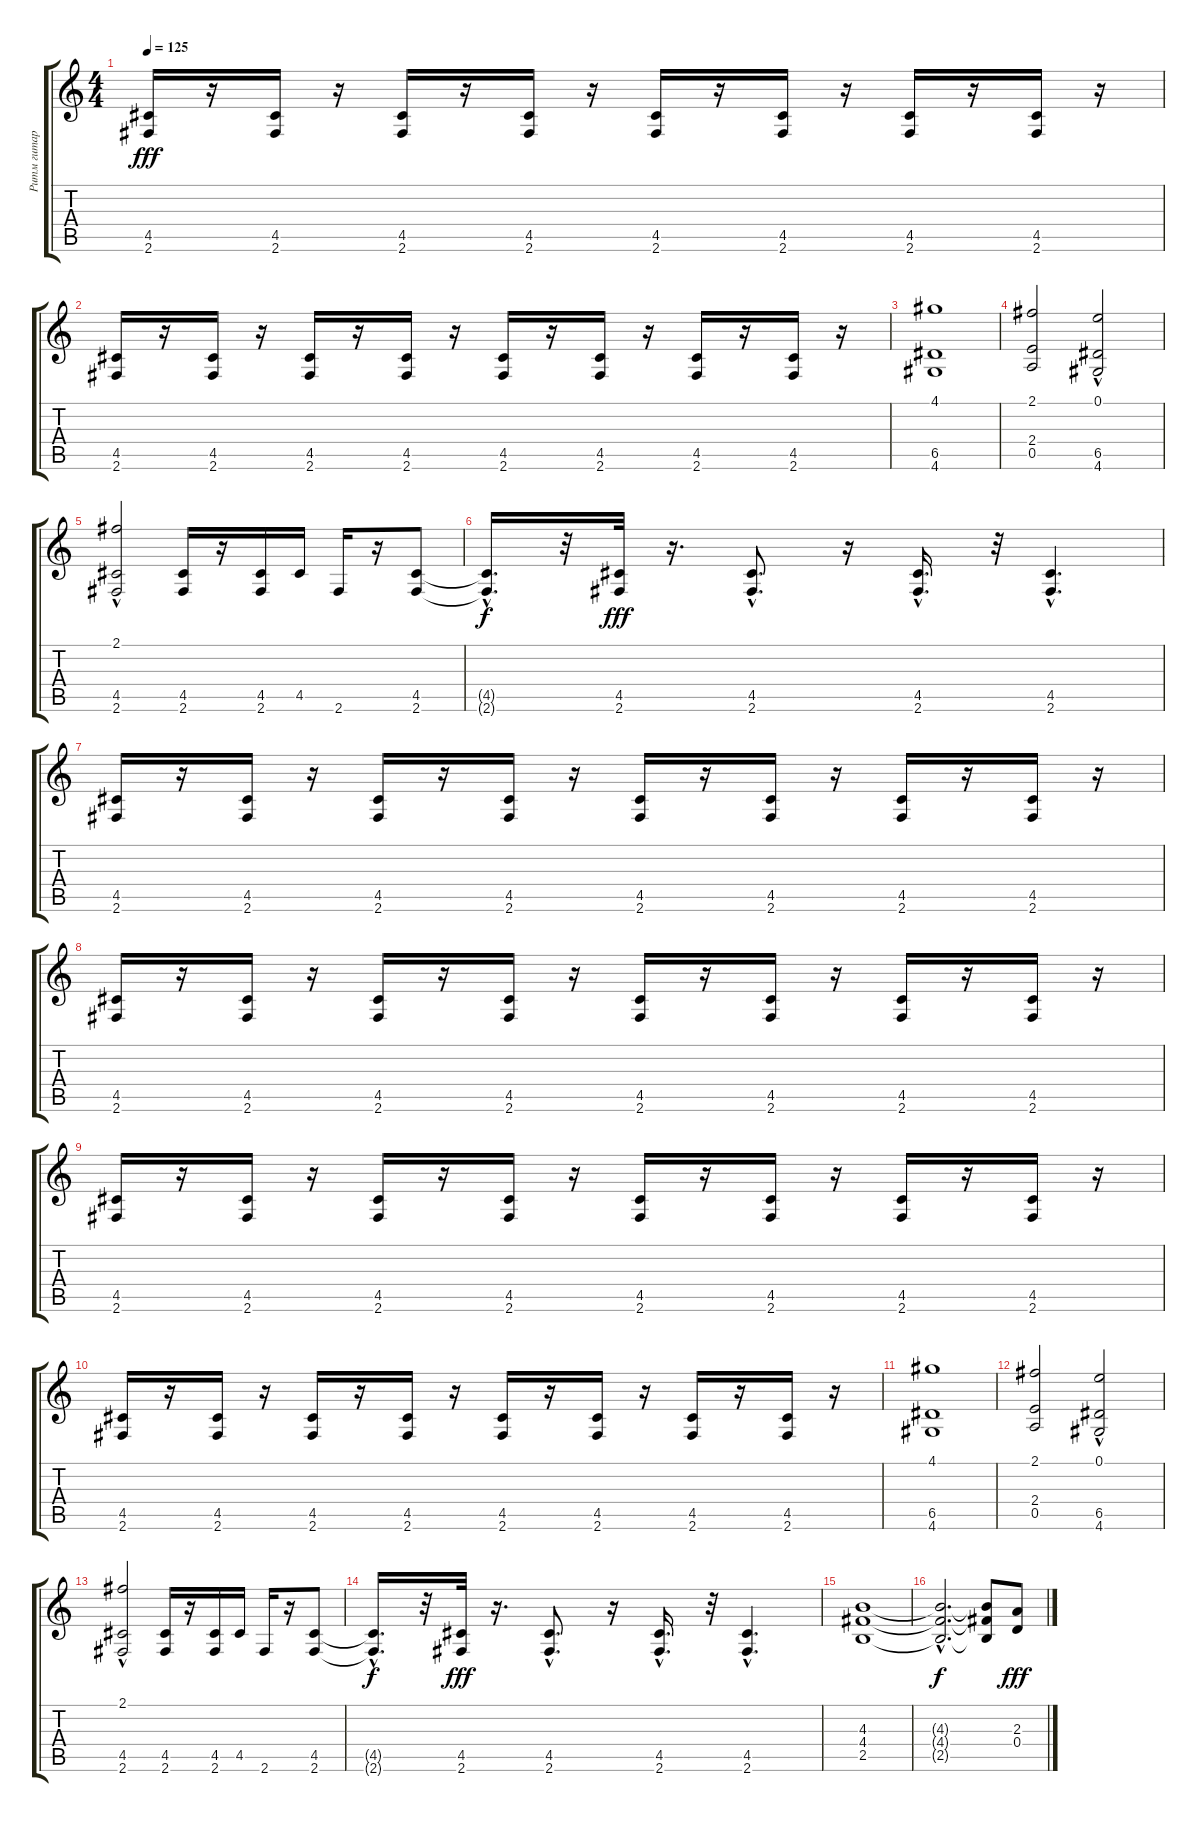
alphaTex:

\track ("Ритм гитара" "Ритм гитар") {instrument distortionguitar}
\staff {score tabs}
\tuning (E4 B3 G3 D3 A2 E2) {hide}
\ts (4 4)
\tempo 125
\clef g2
\ks c
(4.5 2.6).16{dy fff} r.16 (4.5 2.6).16 r.16 (4.5 2.6).16 r.16 (4.5 2.6).16 r.16 (4.5 2.6).16 r.16 (4.5 2.6).16 r.16 (4.5 2.6).16 r.16 (4.5 2.6).16 r.16 |
(4.5 2.6).16 r.16 (4.5 2.6).16 r.16 (4.5 2.6).16 r.16 (4.5 2.6).16 r.16 (4.5 2.6).16 r.16 (4.5 2.6).16 r.16 (4.5 2.6).16 r.16 (4.5 2.6).16 r.16 |
(4.1 6.5 4.6).1 |
(2.1 2.4 0.5).2 (0.1 6.5 4.6{hac}).2 |
(2.1 4.5{hac} 2.6{hac}).2 (4.5 2.6).16 r.16 (4.5 2.6).16 4.5.16 2.6.16 r.16 (4.5 2.6).8 |
(4.5{hac t} 2.6{hac t}).16{d dy f} r.32 (4.5 2.6).32{dy fff} r.16{d} (4.5{hac} 2.6{hac}).8{d} r.16 (4.5{hac} 2.6{hac}).16{d} r.32 (4.5{hac} 2.6).4{d} |
(4.5 2.6).16 r.16 (4.5 2.6).16 r.16 (4.5 2.6).16 r.16 (4.5 2.6).16 r.16 (4.5 2.6).16 r.16 (4.5 2.6).16 r.16 (4.5 2.6).16 r.16 (4.5 2.6).16 r.16 |
(4.5 2.6).16 r.16 (4.5 2.6).16 r.16 (4.5 2.6).16 r.16 (4.5 2.6).16 r.16 (4.5 2.6).16 r.16 (4.5 2.6).16 r.16 (4.5 2.6).16 r.16 (4.5 2.6).16 r.16 |
(4.5 2.6).16 r.16 (4.5 2.6).16 r.16 (4.5 2.6).16 r.16 (4.5 2.6).16 r.16 (4.5 2.6).16 r.16 (4.5 2.6).16 r.16 (4.5 2.6).16 r.16 (4.5 2.6).16 r.16 |
(4.5 2.6).16 r.16 (4.5 2.6).16 r.16 (4.5 2.6).16 r.16 (4.5 2.6).16 r.16 (4.5 2.6).16 r.16 (4.5 2.6).16 r.16 (4.5 2.6).16 r.16 (4.5 2.6).16 r.16 |
(4.1 6.5 4.6).1 |
(2.1 2.4 0.5).2 (0.1 6.5 4.6{hac}).2 |
(2.1 4.5{hac} 2.6{hac}).2 (4.5 2.6).16 r.16 (4.5 2.6).16 4.5.16 2.6.16 r.16 (4.5 2.6).8 |
(4.5{hac t} 2.6{hac t}).16{d dy f} r.32 (4.5 2.6).32{dy fff} r.16{d} (4.5{hac} 2.6{hac}).8{d} r.16 (4.5{hac} 2.6{hac}).16{d} r.32 (4.5{hac} 2.6).4{d} |
(4.3 4.4 2.5).1 |
(4.3{hac t} 4.4{hac t} 2.5{hac t}).2{d dy f} (4.3{t} 4.4{t} 2.5{t}).8 (2.3 0.4).8{dy fff}
